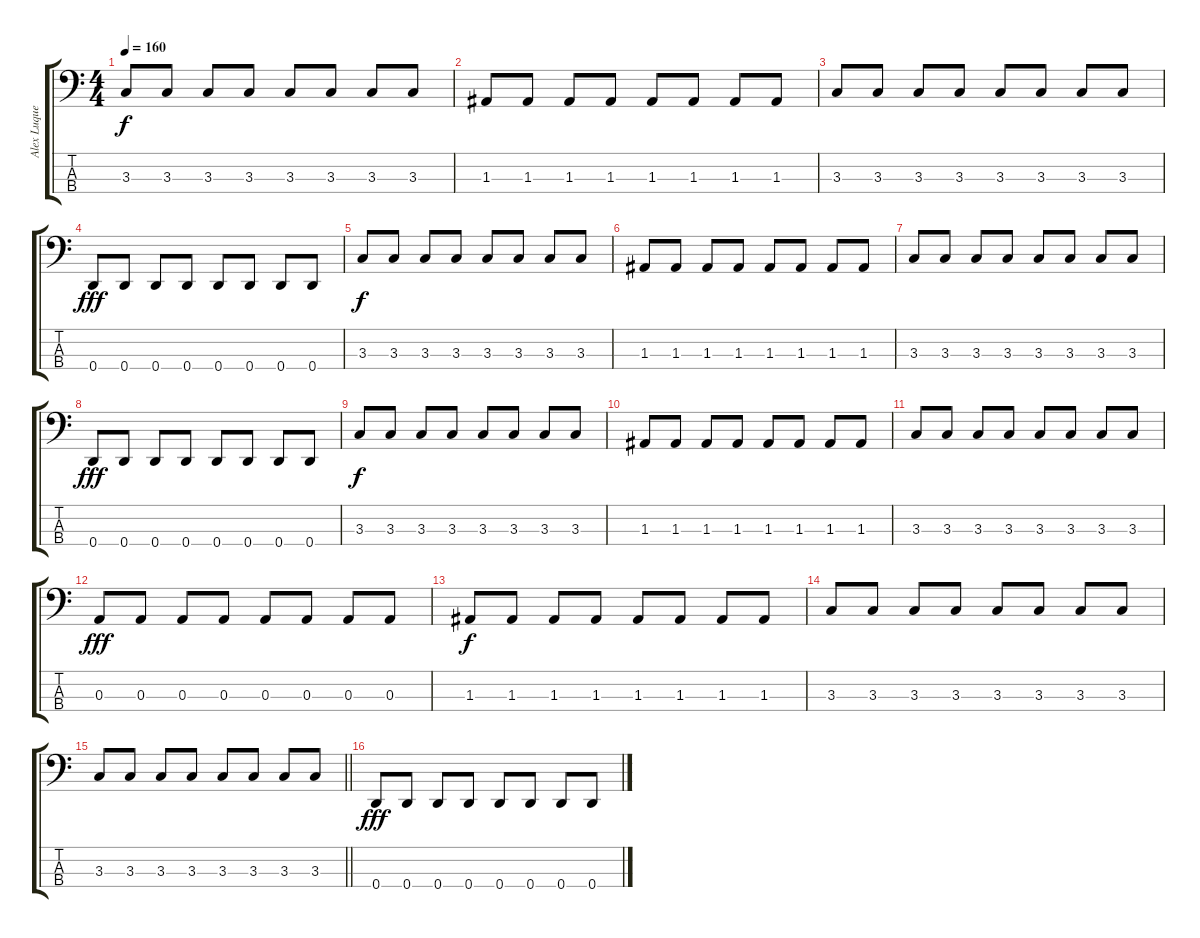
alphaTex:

\track ("Alex Luque" "Alex Luque") {instrument electricbasspick}
\staff {score tabs}
\tuning (G2 D2 A1 D1) {hide}
\ts (4 4)
\tempo 160
\clef f4
\ks c
3.3.8{dy f} 3.3.8 3.3.8 3.3.8 3.3.8 3.3.8 3.3.8 3.3.8 |
1.3.8 1.3.8 1.3.8 1.3.8 1.3.8 1.3.8 1.3.8 1.3.8 |
3.3.8 3.3.8 3.3.8 3.3.8 3.3.8 3.3.8 3.3.8 3.3.8 |
0.4.8{dy fff} 0.4.8 0.4.8 0.4.8 0.4.8 0.4.8 0.4.8 0.4.8 |
3.3.8{dy f} 3.3.8 3.3.8 3.3.8 3.3.8 3.3.8 3.3.8 3.3.8 |
1.3.8 1.3.8 1.3.8 1.3.8 1.3.8 1.3.8 1.3.8 1.3.8 |
3.3.8 3.3.8 3.3.8 3.3.8 3.3.8 3.3.8 3.3.8 3.3.8 |
0.4.8{dy fff} 0.4.8 0.4.8 0.4.8 0.4.8 0.4.8 0.4.8 0.4.8 |
3.3.8{dy f} 3.3.8 3.3.8 3.3.8 3.3.8 3.3.8 3.3.8 3.3.8 |
1.3.8 1.3.8 1.3.8 1.3.8 1.3.8 1.3.8 1.3.8 1.3.8 |
3.3.8 3.3.8 3.3.8 3.3.8 3.3.8 3.3.8 3.3.8 3.3.8 |
0.3.8{dy fff} 0.3.8 0.3.8 0.3.8 0.3.8 0.3.8 0.3.8 0.3.8 |
1.3.8{dy f} 1.3.8 1.3.8 1.3.8 1.3.8 1.3.8 1.3.8 1.3.8 |
3.3.8 3.3.8 3.3.8 3.3.8 3.3.8 3.3.8 3.3.8 3.3.8 |
\barLineRight lightlight
3.3.8 3.3.8 3.3.8 3.3.8 3.3.8 3.3.8 3.3.8 3.3.8 |
0.4.8{dy fff} 0.4.8 0.4.8 0.4.8 0.4.8 0.4.8 0.4.8 0.4.8
